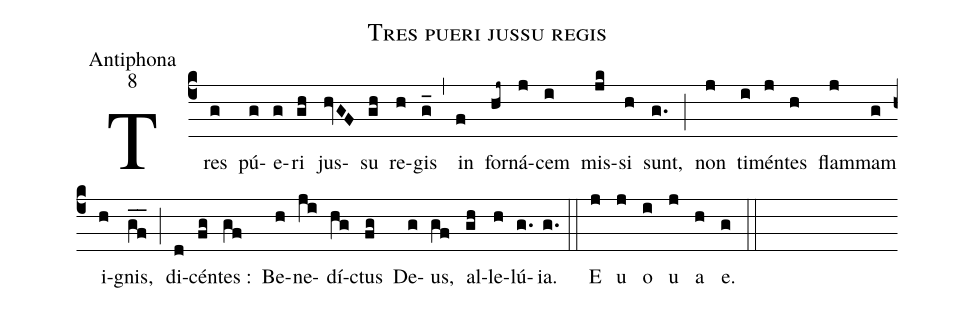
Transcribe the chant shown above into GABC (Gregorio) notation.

name:Tres pueri jussu regis;
office-part:Antiphona;
mode:8;
%%
(c4) Tres(g) pú(g)e(g)ri(gh) jus(hvGF)su(gh) re(h)gis(g_) (,) in(f) for(hj~)ná(j)cem(i) mis(jk)si(h) sunt,(g.) (;) non(j) ti(i)mén(j)tes(h) flam(j)mam(g) i(h)gnis,(gf__) (;) di(d)cén(fg)tes :(gf) Be(h)ne(ji)dí(hg)ctus(fg) De(g)us,(gf) al(gh)le(h)lú(g.)ia.(g.) (::) E(j) u(j) o(i) u(j) a(h) e.(g) (::)
